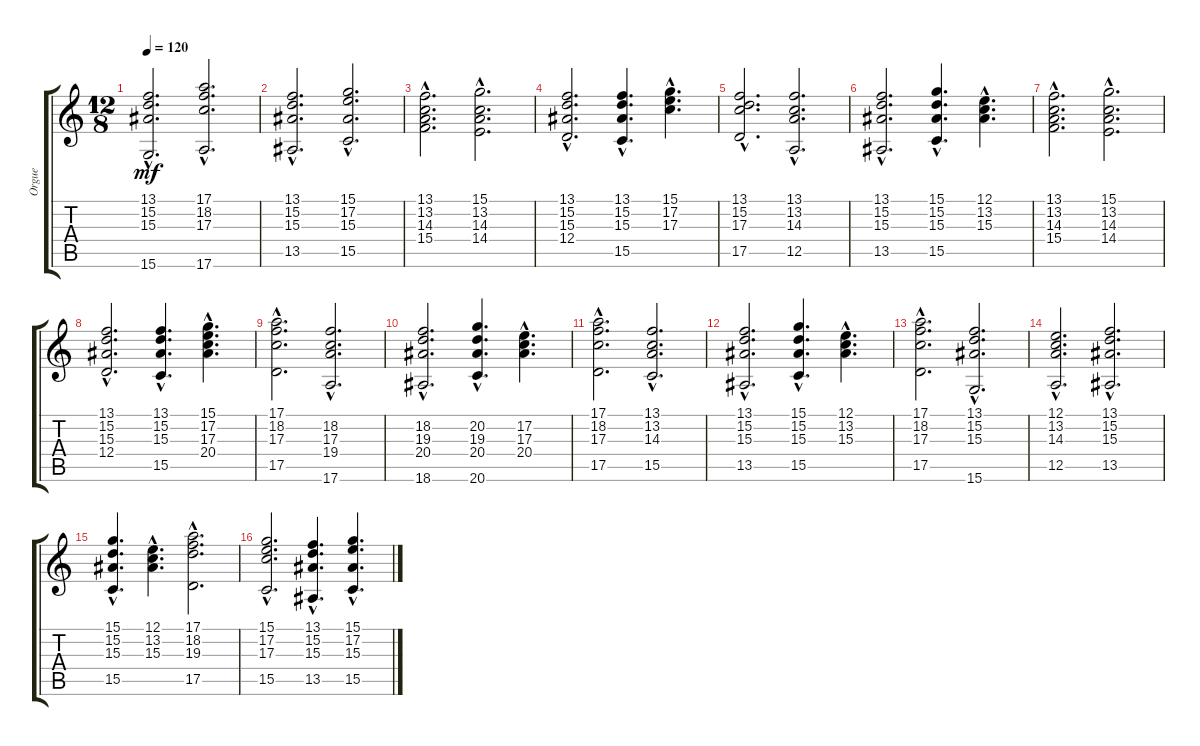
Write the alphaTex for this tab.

\track ("Orgue" "Orgue") {instrument electricpiano1}
\staff {score tabs}
\tuning (E4 B3 G3 D3 A2 E2) {hide}
\ts (12 8)
\tempo 120
\clef g2
\ks c
(13.1{hac} 15.2{hac} 15.3{hac} 15.6{hac}).2{d dy mf} (17.1{hac} 18.2{hac} 17.3{hac} 17.6{hac}).2{d} |
(13.1{hac} 15.2{hac} 15.3{hac} 13.5{hac}).2{d} (15.1{hac} 17.2{hac} 15.3{hac} 15.5{hac}).2{d} |
(13.1{hac} 13.2{hac} 14.3{hac} 15.4{hac}).2{d} (15.1{hac} 13.2{hac} 14.3{hac} 14.4{hac}).2{d} |
(13.1{hac} 15.2{hac} 15.3{hac} 12.4{hac}).2{d} (13.1{hac} 15.2{hac} 15.3{hac} 15.5{hac}).4{d} (15.1{hac} 17.2{hac} 17.3{hac}).4{d} |
(13.1{hac} 15.2{hac} 17.3{hac} 17.5{hac}).2{d} (13.1{hac} 13.2{hac} 14.3{hac} 12.5{hac}).2{d} |
(13.1{hac} 15.2{hac} 15.3{hac} 13.5{hac}).2{d} (15.1{hac} 15.2{hac} 15.3{hac} 15.5{hac}).4{d} (12.1{hac} 13.2{hac} 15.3{hac}).4{d} |
(13.1{hac} 13.2{hac} 14.3{hac} 15.4{hac}).2{d} (15.1{hac} 13.2{hac} 14.3{hac} 14.4{hac}).2{d} |
(13.1{hac} 15.2{hac} 15.3{hac} 12.4{hac}).2{d} (13.1{hac} 15.2{hac} 15.3{hac} 15.5{hac}).4{d} (15.1{hac} 17.2{hac} 17.3{hac} 20.4{hac}).4{d} |
(17.1{hac} 18.2{hac} 17.3{hac} 17.5{hac}).2{d} (18.2{hac} 17.3{hac} 19.4{hac} 17.6{hac}).2{d} |
(18.2{hac} 19.3{hac} 20.4{hac} 18.6{hac}).2{d} (20.2{hac} 19.3{hac} 20.4{hac} 20.6{hac}).4{d} (17.2{hac} 17.3{hac} 20.4{hac}).4{d} |
(17.1{hac} 18.2{hac} 17.3{hac} 17.5{hac}).2{d} (13.1{hac} 13.2{hac} 14.3{hac} 15.5{hac}).2{d} |
(13.1{hac} 15.2{hac} 15.3{hac} 13.5{hac}).2{d} (15.1{hac} 15.2{hac} 15.3{hac} 15.5{hac}).4{d} (12.1{hac} 13.2{hac} 15.3{hac}).4{d} |
(17.1{hac} 18.2{hac} 17.3{hac} 17.5{hac}).2{d} (13.1{hac} 15.2{hac} 15.3{hac} 15.6{hac}).2{d} |
(12.1{hac} 13.2{hac} 14.3{hac} 12.5{hac}).2{d} (13.1{hac} 15.2{hac} 15.3{hac} 13.5{hac}).2{d} |
(15.1{hac} 15.2{hac} 15.3{hac} 15.5{hac}).4{d} (12.1{hac} 13.2{hac} 15.3{hac}).4{d} (17.1{hac} 18.2{hac} 19.3{hac} 17.5{hac}).2{d} |
(15.1{hac} 17.2{hac} 17.3{hac} 15.5{hac}).2{d} (13.1{hac} 15.2{hac} 15.3{hac} 13.5{hac}).4{d} (15.1{hac} 17.2{hac} 15.3{hac} 15.5{hac}).4{d}
